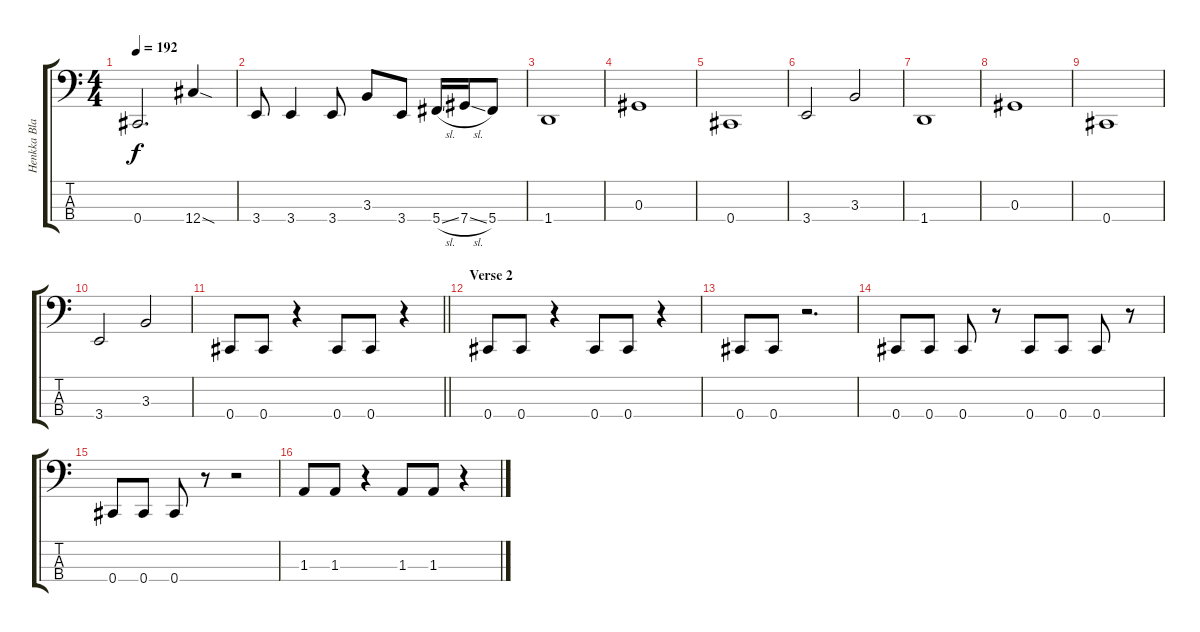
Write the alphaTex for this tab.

\track ("Henkka Blacksmith" "Henkka Bla") {instrument electricbasspick bank 255}
\staff {score tabs}
\tuning (Gb2 Db2 Ab1 Db1) {hide}
\ts (4 4)
\tempo 192
\clef f4
\ks c
0.4.2{d dy f} 12.4{sod}.4 |
3.4.8 3.4.4 3.4.8 3.3.8 3.4.8 5.4{sl}.16 7.4{sl}.16 5.4.8 |
1.4.1 |
0.3.1 |
0.4.1 |
3.4.2 3.3.2 |
1.4.1 |
0.3.1 |
0.4.1 |
3.4.2 3.3.2 |
\barLineRight lightlight
0.4.8 0.4.8 r.4 0.4.8 0.4.8 r.4 |
\section ("" "Verse 2")
0.4.8 0.4.8 r.4 0.4.8 0.4.8 r.4 |
0.4.8 0.4.8 r.2{d} |
0.4.8 0.4.8 0.4.8 r.8 0.4.8 0.4.8 0.4.8 r.8 |
0.4.8 0.4.8 0.4.8 r.8 r.2 |
1.3.8 1.3.8 r.4 1.3.8 1.3.8 r.4
